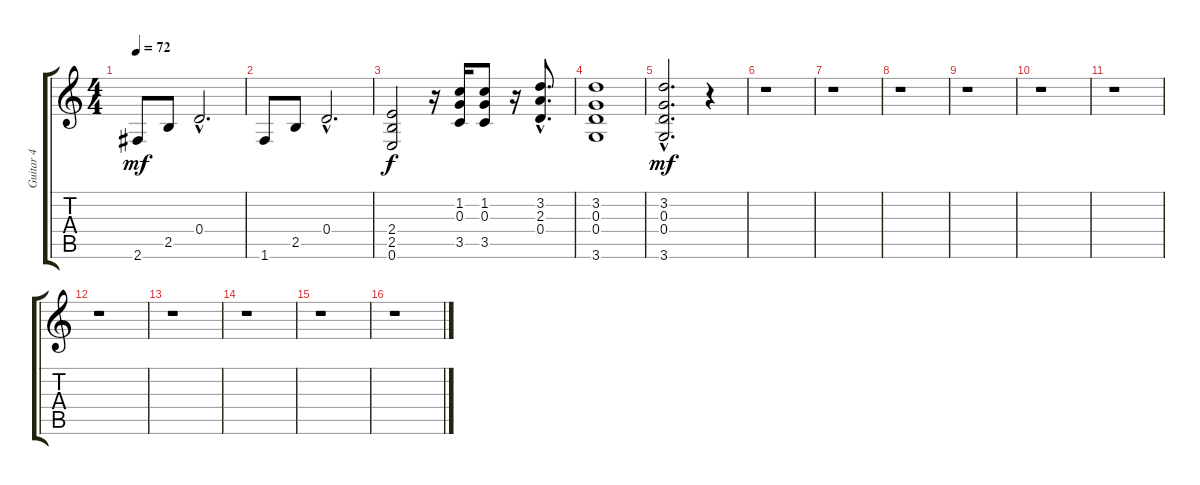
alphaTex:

\track ("Guitar 4" "Guitar 4") {instrument distortionguitar}
\staff {score tabs}
\tuning (E4 B3 G3 D3 A2 E2) {hide}
\ts (4 4)
\tempo 72
\clef g2
\ks c
2.6.8{dy mf} 2.5.8 0.4{hac}.2{d} |
1.6.8 2.5.8 0.4{hac}.2{d} |
(2.4 2.5 0.6).2{dy f} r.16 (1.2 0.3 3.5).16 (1.2 0.3 3.5).8 r.16 (3.2{hac} 2.3{hac} 0.4{hac}).8{d} |
(3.2 0.3 0.4 3.6).1 |
(3.2{hac} 0.3{hac} 0.4{hac} 3.6{hac}).2{d dy mf} r.4 |
r.1 |
r.1 |
r.1 |
r.1 |
r.1 |
r.1 |
r.1 |
r.1 |
r.1 |
r.1 |
r.1
